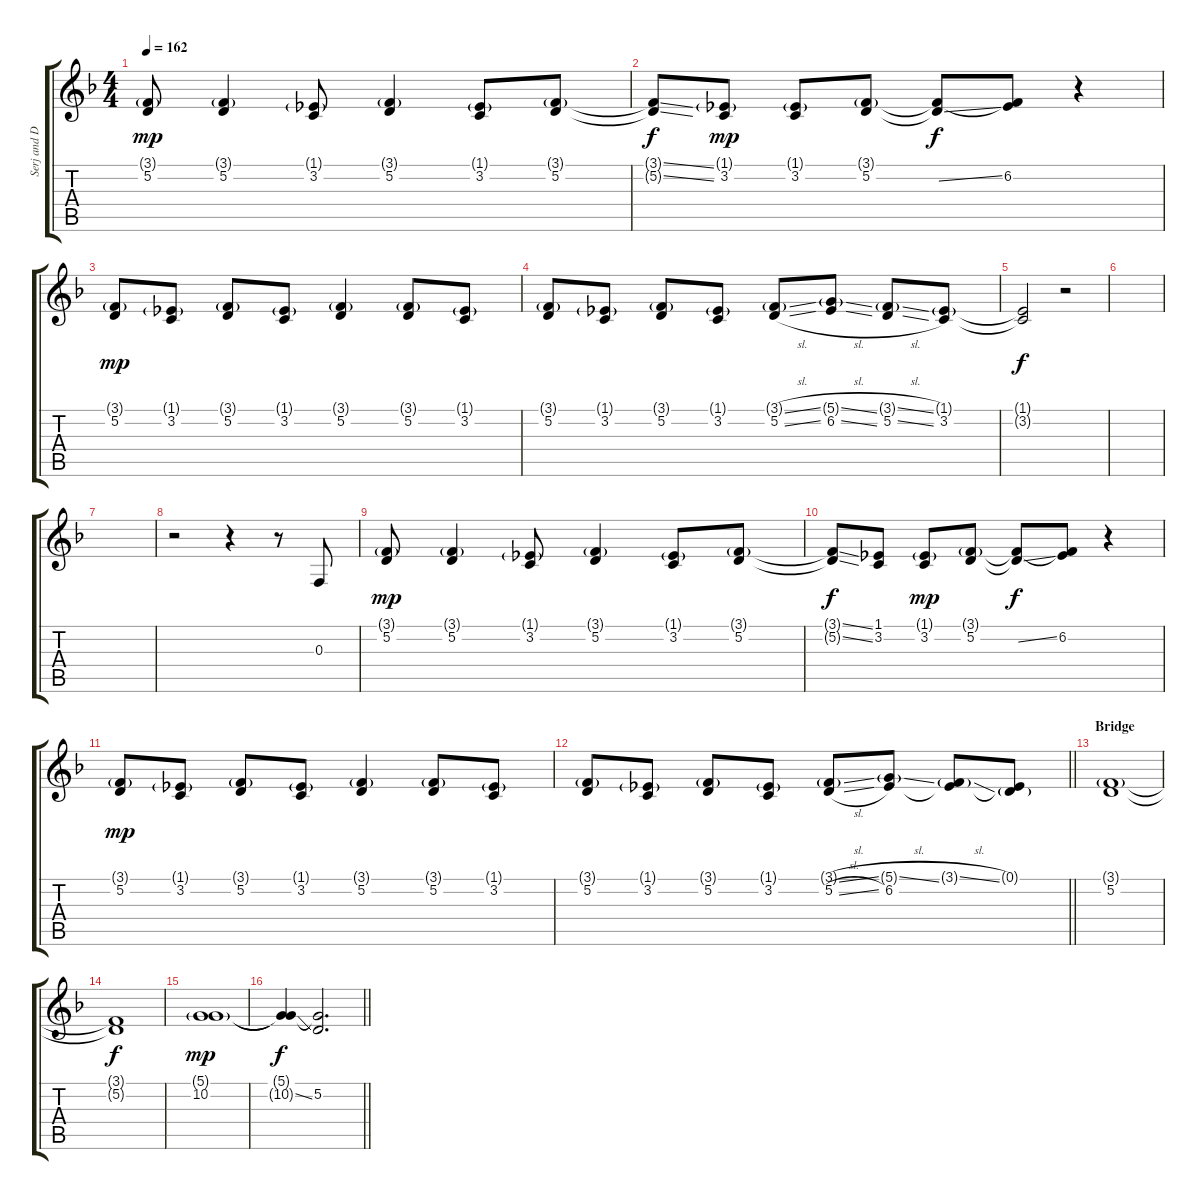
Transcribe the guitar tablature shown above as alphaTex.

\track ("Serj and Daron - Vocals" "Serj and D") {instrument oboe}
\staff {score tabs}
\tuning (D4 A3 F3 C3 G2 C2) {hide}
\ts (4 4)
\tempo 162
\clef g2
\ks dminor
(3.1{g} 5.2).8{dy mp} (3.1{g} 5.2).4 (1.1{g} 3.2).8 (3.1{g} 5.2).4 (1.1{g} 3.2).8 (3.1{g} 5.2).8 |
(3.1{ss t} 5.2{ss t}).8{dy f} (1.1{g} 3.2).8{dy mp} (1.1{g} 3.2).8 (3.1{g} 5.2).8 (3.1{t} 5.2{ss t}).8{dy f} (3.1{t} 6.2).8 r.4 |
(3.1{g} 5.2).8{dy mp} (1.1{g} 3.2).8 (3.1{g} 5.2).8 (1.1{g} 3.2).8 (3.1{g} 5.2).4 (3.1{g} 5.2).8 (1.1{g} 3.2).8 |
(3.1{g} 5.2).8 (1.1{g} 3.2).8 (3.1{g} 5.2).8 (1.1{g} 3.2).8 (3.1{sl g} 5.2{sl}).8 (5.1{sl g} 6.2{sl}).8 (3.1{sl g} 5.2{sl}).8 (1.1{g} 3.2).8 |
(1.1{t} 3.2{t}).2{dy f} r.2 |
|
|
r.2 r.4 r.8 0.3.8 |
(3.1{g} 5.2).8{dy mp} (3.1{g} 5.2).4 (1.1{g} 3.2).8 (3.1{g} 5.2).4 (1.1{g} 3.2).8 (3.1{g} 5.2).8 |
(3.1{ss t} 5.2{ss t}).8{dy f} (1.1 3.2).8 (1.1{g} 3.2).8{dy mp} (3.1{g} 5.2).8 (3.1{t} 5.2{ss t}).8{dy f} (3.1{t} 6.2).8 r.4 |
(3.1{g} 5.2).8{dy mp} (1.1{g} 3.2).8 (3.1{g} 5.2).8 (1.1{g} 3.2).8 (3.1{g} 5.2).4 (3.1{g} 5.2).8 (1.1{g} 3.2).8 |
\barLineRight lightlight
(3.1{g} 5.2).8 (1.1{g} 3.2).8 (3.1{g} 5.2).8 (1.1{g} 3.2).8 (3.1{sl g} 5.2{sl}).8 (5.1{sl g} 6.2).8 (3.1{sl g} 6.2{t}).8 (0.1{g} 6.2{t}).8 |
\section ("" "Bridge")
(3.1{g} 5.2).1 |
(3.1{t} 5.2{t}).1{dy f} |
(5.1{g} 10.2).1{dy mp} |
\barLineRight lightlight
(5.1{t} 10.2{ss t}).4{dy f} (5.1{t} 5.2).2{d}
